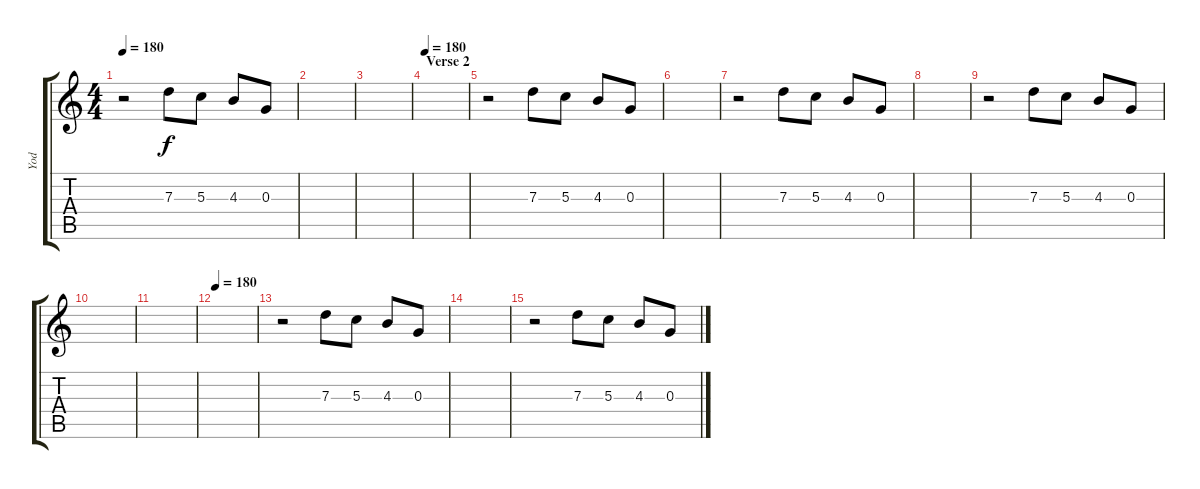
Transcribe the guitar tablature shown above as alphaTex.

\track ("Yod" "Yod") {instrument distortionguitar}
\staff {score tabs}
\tuning (E4 B3 G3 D3 A2 E2) {hide}
\ts (4 4)
\tempo 180
\clef g2
\ks c
r.2{dy f} 7.3.8 5.3.8 4.3.8 0.3.8 |
|
|
\section ("" "Verse 2")
\tempo 180
|
r.2 7.3.8 5.3.8 4.3.8 0.3.8 |
|
r.2 7.3.8 5.3.8 4.3.8 0.3.8 |
|
r.2 7.3.8 5.3.8 4.3.8 0.3.8 |
|
|
\tempo 180
|
r.2 7.3.8 5.3.8 4.3.8 0.3.8 |
|
r.2 7.3.8 5.3.8 4.3.8 0.3.8
